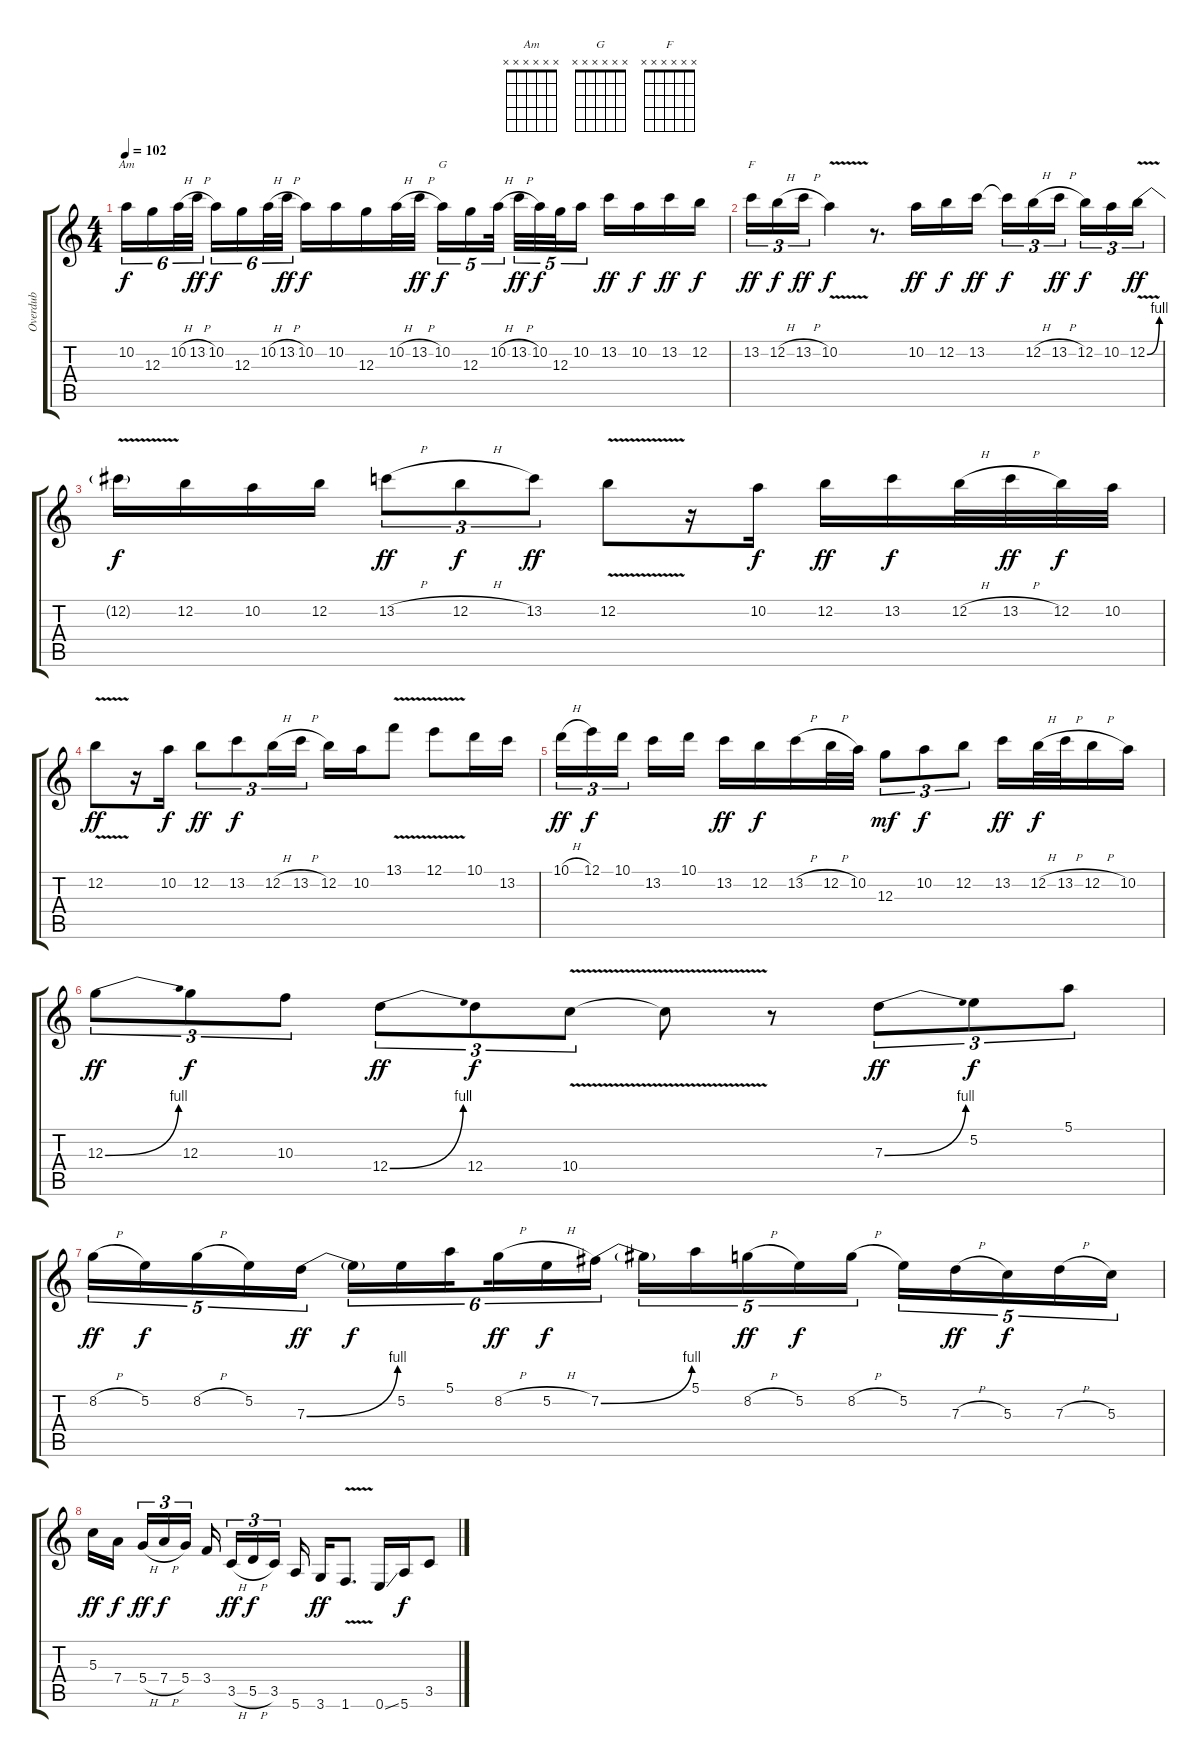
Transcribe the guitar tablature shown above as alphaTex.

\track ("Overdub" "Overdub") {instrument fretlessbass}
\staff {score tabs}
\tuning (E4 B3 G3 D3 A2 E2) {hide}
\chord ("Am" x x x x x x)
\chord ("G" x x x x x x)
\chord ("F" x x x x x x)
\ts (4 4)
\tempo 102
\clef g2
\ks c
10.2{t}.16{tu (6 4) ch "Am" dy f} 12.3.16{tu (6 4)} 10.2{h}.32{tu (6 4)} 13.2{h}.32{tu (6 4) dy ff beam splitsecondary} 10.2.16{tu (6 4) dy f} 12.3.16{tu (6 4)} 10.2{h}.32{tu (6 4)} 13.2{h}.32{tu (6 4) dy ff} 10.2.16{dy f} 10.2.16 12.3.16 10.2{h}.32 13.2{h}.32{dy ff} 10.2.16{tu (5 4) ch "G" dy f} 12.3.16{tu (5 4)} 10.2{h}.32{tu (5 4) beam splitsecondary} 13.2{h}.32{tu (5 4) dy ff} 10.2.32{tu (5 4) dy f} 12.3.32{tu (5 4)} 10.2.16{tu (5 4)} 13.2.16{dy ff} 10.2.16{dy f} 13.2.16{dy ff} 12.2.16{dy f} |
13.2.16{tu (3 2) ch "F" dy ff} 12.2{h}.16{tu (3 2) dy f} 13.2{h}.16{tu (3 2) dy ff} 10.2{v}.4{dy f} r.8{d} 10.2.16{dy ff} 12.2.16{dy f} 13.2.16{dy ff} 13.2{t}.16{tu (3 2) dy f} 12.2{h}.16{tu (3 2)} 13.2{h}.16{tu (3 2) dy ff beam splitsecondary} 12.2.16{tu (3 2) dy f} 10.2.16{tu (3 2)} 12.2{be (bend 0 0 60 4) v}.16{tu (3 2) dy ff} |
12.2{t}.16{dy f} 12.2.16 10.2.16 12.2.16 13.2{h}.8{tu (3 2) dy ff} 12.2{h}.8{tu (3 2) dy f} 13.2.8{tu (3 2) dy ff} 12.2{v}.8 r.16 10.2.16{dy f} 12.2.16{dy ff} 13.2.16{dy f} 12.2{h}.32 13.2{h}.32{dy ff} 12.2.32{dy f} 10.2.32 |
12.2{v}.8{dy ff} r.16 10.2.16{dy f} 12.2.8{tu (3 2) dy ff} 13.2.8{tu (3 2) dy f} 12.2{h}.16{tu (3 2)} 13.2{h}.16{tu (3 2)} 12.2.16 10.2.16 13.1{v}.8 12.1{v}.8 10.1.16 13.2.16 |
10.1{h}.16{tu (3 2) dy ff} 12.1.16{tu (3 2) dy f} 10.1.16{tu (3 2) beam splitsecondary} 13.2.16 10.1.16 13.2.16{dy ff} 12.2.16{dy f} 13.2{h}.16 12.2{h}.32 10.2.32 12.3.8{tu (3 2) dy mf} 10.2.8{tu (3 2) dy f} 12.2.8{tu (3 2)} 13.2.16{dy ff} 12.2{h}.32{dy f} 13.2{h}.32 12.2{h}.16 10.2.16 |
12.3{be (bend 0 0 60 4)}.8{tu (3 2) dy ff} 12.3.8{tu (3 2) dy f} 10.3.8{tu (3 2)} 12.4{be (bend 0 0 60 4)}.8{tu (3 2) dy ff} 12.4.8{tu (3 2) dy f} 10.4{v}.8{tu (3 2)} 10.4{t}.8 r.8 7.3{be (bend 0 0 60 4)}.8{tu (3 2) dy ff} 5.2.8{tu (3 2) dy f} 5.1.8{tu (3 2)} |
8.2{h}.16{tu (5 4) dy ff} 5.2.16{tu (5 4) dy f} 8.2{h}.16{tu (5 4)} 5.2.16{tu (5 4)} 7.3{be (bend 0 0 60 4)}.16{tu (5 4) dy ff} 7.3{t}.16{tu (6 4) dy f} 5.2.16{tu (6 4)} 5.1.16{tu (6 4) beam splitsecondary} 8.2{h}.16{tu (6 4) dy ff} 5.2{h}.16{tu (6 4) dy f} 7.2{be (bend 0 0 60 4)}.16{tu (6 4)} 7.2{t}.16{tu (5 4)} 5.1.16{tu (5 4)} 8.2{h}.16{tu (5 4) dy ff} 5.2.16{tu (5 4) dy f} 8.2{h}.16{tu (5 4)} 5.2.16{tu (5 4)} 7.3{h}.16{tu (5 4) dy ff} 5.3.16{tu (5 4) dy f} 7.3{h}.16{tu (5 4)} 5.3.16{tu (5 4)} |
5.3.16{dy ff} 7.4.16{dy f beam splitsecondary} 5.4{h}.16{tu (3 2) dy ff} 7.4{h}.16{tu (3 2) dy f} 5.4.16{tu (3 2)} 3.4.16{beam splitsecondary} 3.5{h}.16{tu (3 2) dy ff} 5.5{h}.16{tu (3 2) dy f} 3.5.16{tu (3 2) beam splitsecondary} 5.6.16 3.6.16{dy ff} 1.6{v}.8{d} 0.6{ss}.16 5.6.16{dy f} 3.5.8
